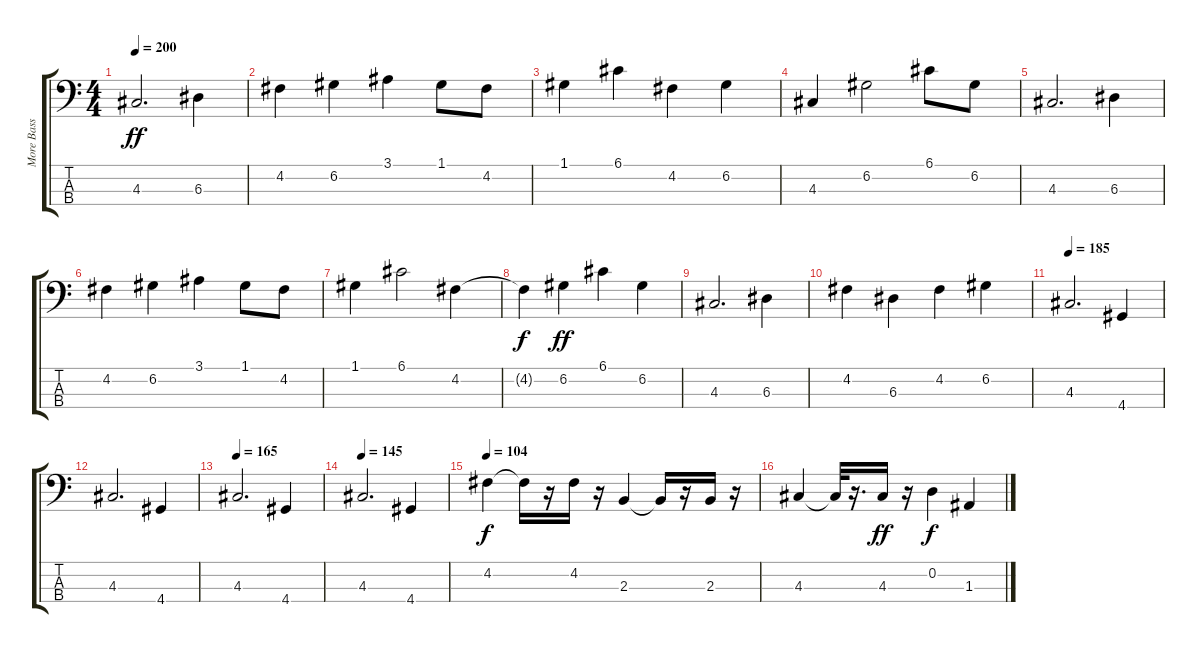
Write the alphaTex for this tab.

\track ("More Bass" "More Bass") {instrument slapbass2}
\staff {score tabs}
\tuning (G2 D2 A1 E1) {hide}
\ts (4 4)
\tempo 200
\clef f4
\ks c
4.3.2{d dy ff} 6.3.4 |
4.2.4 6.2.4 3.1.4 1.1.8 4.2.8 |
1.1.4 6.1.4 4.2.4 6.2.4 |
4.3.4 6.2.2 6.1.8 6.2.8 |
4.3.2{d} 6.3.4 |
4.2.4 6.2.4 3.1.4 1.1.8 4.2.8 |
1.1.4 6.1.2 4.2.4 |
4.2{t}.4{dy f} 6.2.4{dy ff} 6.1.4 6.2.4 |
4.3.2{d} 6.3.4 |
4.2.4 6.3.4 4.2.4 6.2.4 |
\tempo 185
4.3.2{d} 4.4.4 |
4.3.2{d} 4.4.4 |
\tempo 165
4.3.2{d} 4.4.4 |
\tempo 145
4.3.2{d} 4.4.4 |
\tempo 104
4.2.4{dy f} 4.2{t}.16 r.16 4.2.16 r.16 2.3.4 2.3{t}.16 r.16 2.3.16 r.16 |
4.3.4 4.3{t}.32 r.16{d} 4.3.16{dy ff} r.16 0.2.4{dy f} 1.3.4
